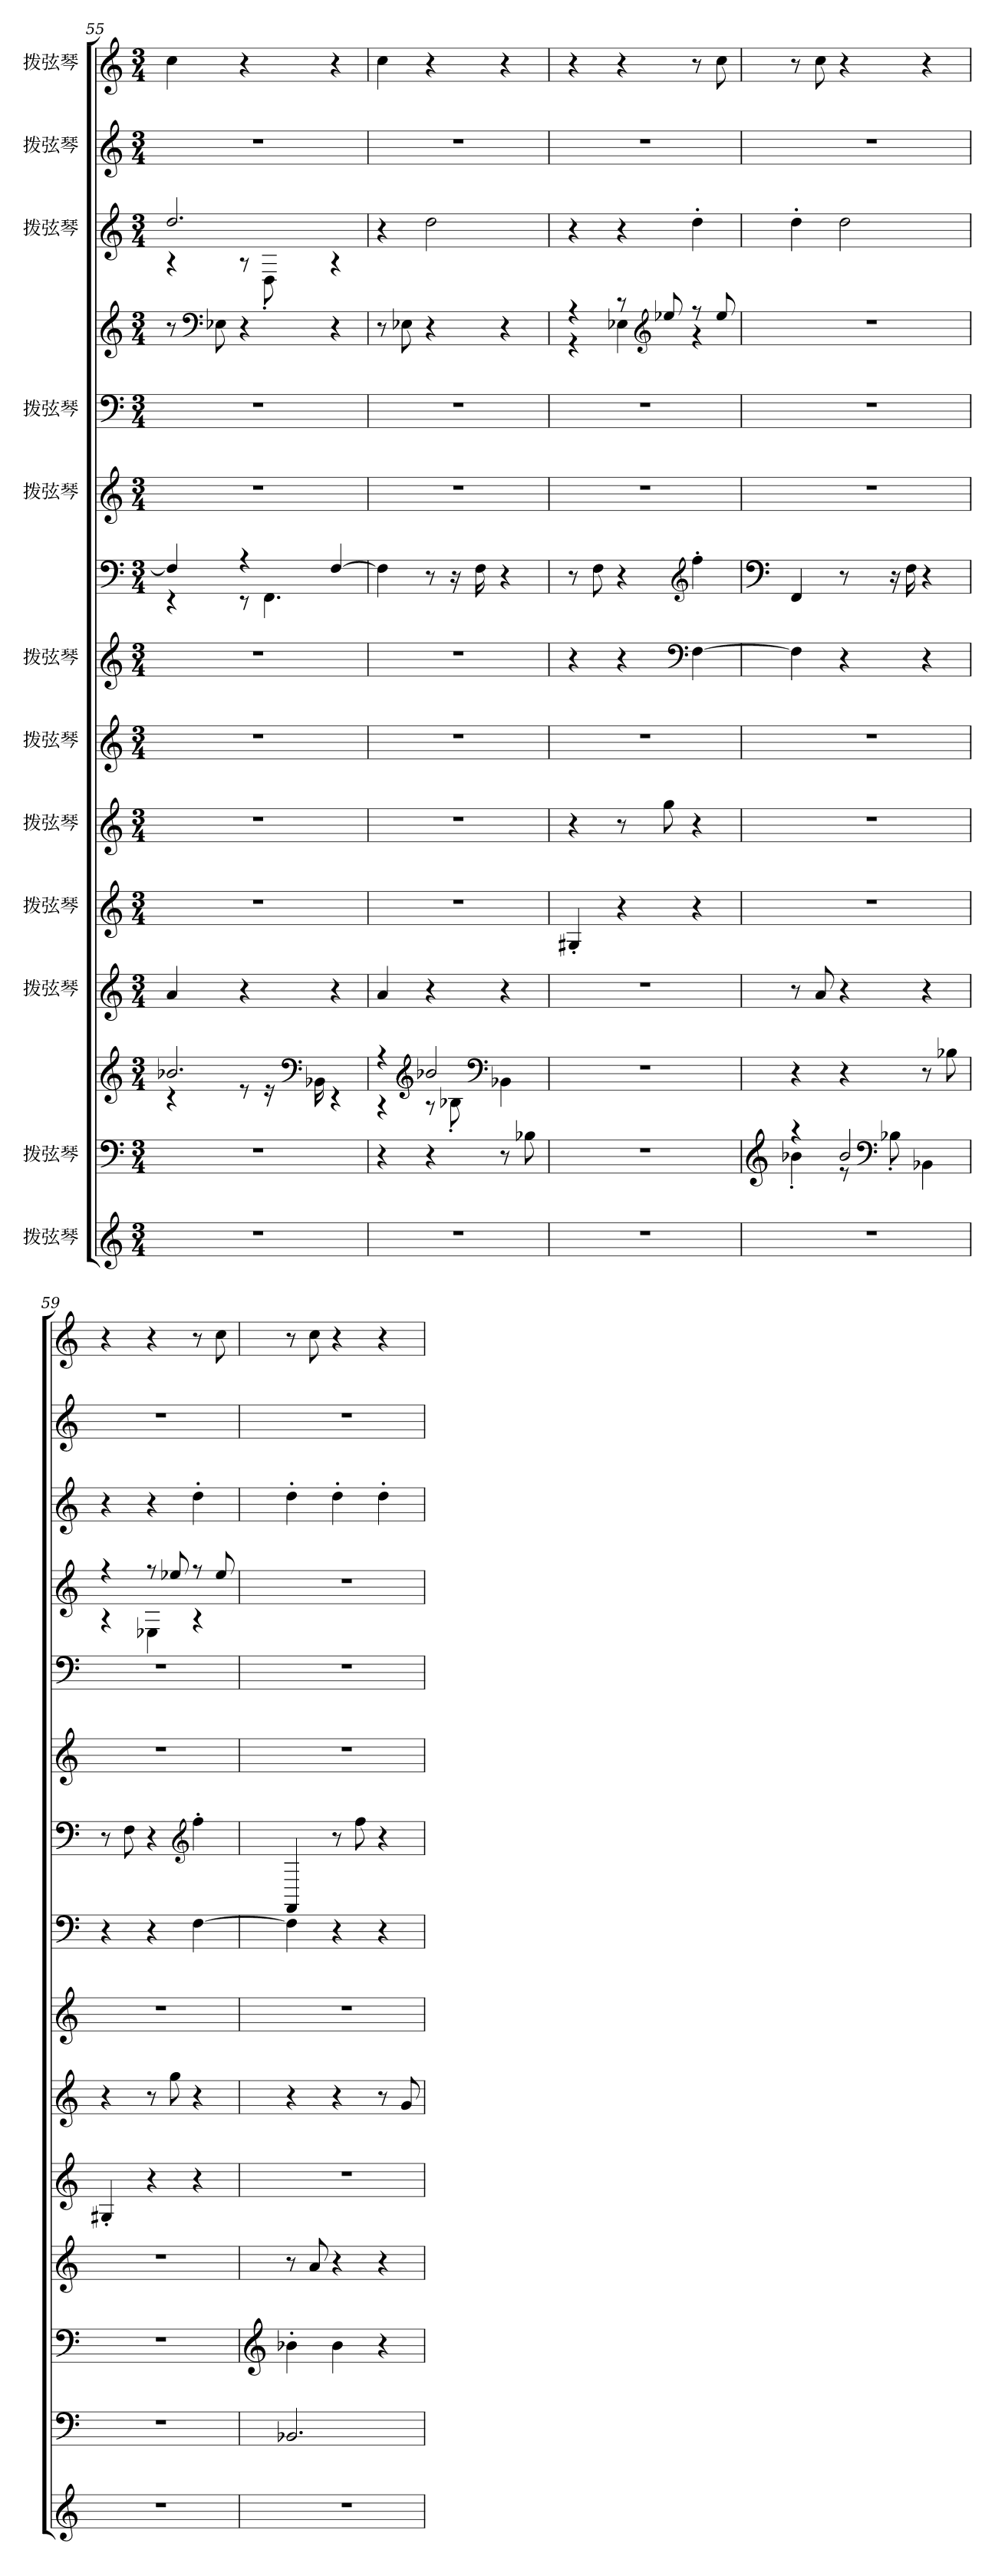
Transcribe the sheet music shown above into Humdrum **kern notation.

**kern	**kern	**kern	**kern	**kern	**kern	**kern	**kern	**kern	**kern	**kern	**kern	**kern	**kern	**kern
*part12	*part11	*part11	*part10	*part9	*part8	*part7	*part6	*part6	*part5	*part4	*part4	*part3	*part2	*part1
*staff15	*staff14	*staff13	*staff12	*staff11	*staff10	*staff9	*staff8	*staff7	*staff6	*staff5	*staff4	*staff3	*staff2	*staff1
*I"拨弦琴	*I"拨弦琴	*	*I"拨弦琴	*I"拨弦琴	*I"拨弦琴	*I"拨弦琴	*I"拨弦琴	*	*I"拨弦琴	*I"拨弦琴	*	*I"拨弦琴	*I"拨弦琴	*I"拨弦琴
*clefG2	*clefF4	*clefG2	*clefG2	*clefG2	*clefG2	*clefG2	*clefG2	*clefF4	*clefG2	*clefF4	*clefG2	*clefG2	*clefG2	*clefG2
*k[]	*k[]	*k[]	*k[]	*k[]	*k[]	*k[]	*k[]	*k[]	*k[]	*k[]	*k[]	*k[]	*k[]	*k[]
*M3/4	*M3/4	*M3/4	*M3/4	*M3/4	*M3/4	*M3/4	*M3/4	*M3/4	*M3/4	*M3/4	*M3/4	*M3/4	*M3/4	*M3/4
=55	=55	=55	=55	=55	=55	=55	=55	=55	=55	=55	=55	=55	=55	=55
*	*	*^	*	*	*	*	*	*^	*	*	*	*^	*	*
2.r	2.r	2.b-X/	4r	4a/	2.r	2.r	2.r	2.r	4F/]	4r	2.r	2.r	8r	2.dd/	4r	2.r	4cc\
*	*	*	*	*	*	*	*	*	*	*	*	*	*clefF4	*	*	*	*
.	.	.	.	.	.	.	.	.	.	.	.	.	8E-X\	.	.	.	.
.	.	.	8r	4r	.	.	.	.	4r	8r	.	.	4r	.	8r	.	4r
.	.	.	16r	.	.	.	.	.	.	4.FF\	.	.	.	.	8D'\	.	.
*	*	*clefF4	*	*	*	*	*	*	*	*	*	*	*	*	*	*	*
.	.	.	16BB-X\	.	.	.	.	.	.	.	.	.	.	.	.	.	.
.	.	.	4r	4r	.	.	.	.	[4F/	.	.	.	4r	.	4r	.	4r
*	*	*	*	*	*	*	*	*	*v	*v	*	*	*	*v	*v	*	*
!!LO:PB:g=z
=56	=56	=56	=56	=56	=56	=56	=56	=56	=56	=56	=56	=56	=56	=56	=56
2.r	4r	4r	4r	4a/	2.r	2.r	2.r	2.r	4F\]	2.r	2.r	8r	4r	2.r	4cc\
.	.	.	.	.	.	.	.	.	.	.	.	8E-X\	.	.	.
*	*	*clefG2	*	*	*	*	*	*	*	*	*	*	*	*	*
.	4r	2b-X/	8r	4r	.	.	.	.	8r	.	.	4r	2dd\	.	4r
.	.	.	8B-X'\	.	.	.	.	.	16r	.	.	.	.	.	.
.	.	.	.	.	.	.	.	.	16F\	.	.	.	.	.	.
*	*	*clefF4	*	*	*	*	*	*	*	*	*	*	*	*	*
.	8r	.	4BB-X\	4r	.	.	.	.	4r	.	.	4r	.	.	4r
.	8B-X\	.	.	.	.	.	.	.	.	.	.	.	.	.	.
*	*	*v	*v	*	*	*	*	*	*	*	*	*	*	*	*
=57	=57	=57	=57	=57	=57	=57	=57	=57	=57	=57	=57	=57	=57	=57
*	*	*	*	*	*	*	*	*	*	*	*^	*	*	*
2.r	2.r	2.r	2.r	4G#X'/	4r	2.r	4r	8r	2.r	2.r	4r	4r	4r	2.r	4r
.	.	.	.	.	.	.	.	8F\	.	.	.	.	.	.	.
.	.	.	.	4r	8r	.	4r	4r	.	.	8r	4E-X\	4r	.	4r
*	*	*	*	*	*	*	*	*	*	*	*clefG2	*	*	*	*
.	.	.	.	.	8gg\	.	.	.	.	.	8ee-X/	.	.	.	.
*	*	*	*	*	*	*	*clefF4	*clefG2	*	*	*	*	*	*	*
.	.	.	.	4r	4r	.	[4F\	4ff'\	.	.	8r	4r	4dd'\	.	8r
.	.	.	.	.	.	.	.	.	.	.	8ee-/	.	.	.	8cc\
*	*	*	*	*	*	*	*	*	*	*	*v	*v	*	*	*
=58	=58	=58	=58	=58	=58	=58	=58	=58	=58	=58	=58	=58	=58	=58
*	*clefG2	*	*	*	*	*	*	*clefF4	*	*	*	*	*	*
*	*^	*	*	*	*	*	*	*	*	*	*	*	*	*
2.r	4r	4b-X'\	4r	8r	2.r	2.r	2.r	4F\]	4FF/	2.r	2.r	2.r	4dd'\	2.r	8r
.	.	.	.	8a/	.	.	.	.	.	.	.	.	.	.	8cc\
.	2b-/	8r	4r	4r	.	.	.	4r	8r	.	.	.	2dd\	.	4r
*	*clefF4	*	*	*	*	*	*	*	*	*	*	*	*	*	*
.	.	8B-X'\	.	.	.	.	.	.	16r	.	.	.	.	.	.
.	.	.	.	.	.	.	.	.	16F\	.	.	.	.	.	.
.	.	4BB-X\	8r	4r	.	.	.	4r	4r	.	.	.	.	.	4r
.	.	.	8B-X\	.	.	.	.	.	.	.	.	.	.	.	.
*	*v	*v	*	*	*	*	*	*	*	*	*	*	*	*	*
!!LO:PB:g=z
=59	=59	=59	=59	=59	=59	=59	=59	=59	=59	=59	=59	=59	=59	=59
*	*	*	*	*	*	*	*	*	*	*	*^	*	*	*
2.r	2.r	2.r	2.r	4G#X'/	4r	2.r	4r	8r	2.r	2.r	4r	4r	4r	2.r	4r
.	.	.	.	.	.	.	.	8F\	.	.	.	.	.	.	.
.	.	.	.	4r	8r	.	4r	4r	.	.	8r	4E-X\	4r	.	4r
.	.	.	.	.	8gg\	.	.	.	.	.	8ee-X/	.	.	.	.
*	*	*	*	*	*	*	*	*clefG2	*	*	*	*	*	*	*
.	.	.	.	4r	4r	.	[4F\	4ff'\	.	.	8r	4r	4dd'\	.	8r
.	.	.	.	.	.	.	.	.	.	.	8ee-/	.	.	.	8cc\
*	*	*	*	*	*	*	*	*	*	*	*v	*v	*	*	*
=60	=60	=60	=60	=60	=60	=60	=60	=60	=60	=60	=60	=60	=60	=60
*	*	*clefG2	*	*	*	*	*	*	*	*	*	*	*	*
2.r	2.BB-X/	4b-X'\	8r	2.r	4r	2.r	4F\]	4FF/	2.r	2.r	2.r	4dd'\	2.r	8r
.	.	.	8a/	.	.	.	.	.	.	.	.	.	.	8cc\
.	.	4b-\	4r	.	4r	.	4r	8r	.	.	.	4dd'\	.	4r
.	.	.	.	.	.	.	.	8ff\	.	.	.	.	.	.
.	.	4r	4r	.	8r	.	4r	4r	.	.	.	4dd'\	.	4r
.	.	.	.	.	8g/	.	.	.	.	.	.	.	.	.
=	=	=	=	=	=	=	=	=	=	=	=	=	=	=
*-	*-	*-	*-	*-	*-	*-	*-	*-	*-	*-	*-	*-	*-	*-
